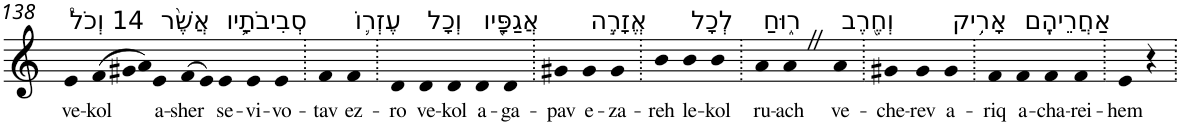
**kern	**text
*part1	*part1
*staff1	*staff1
*I"Piano	*
*I'Pno	*
!!LO:PB:g=z
*clefG2	*
*k[]	*
=138	=138
!LO:TX:a:t=14 וְכֹל֩	!
!	!LO:LY:b
4e	ve-
*Xtuplet	*
!	!LO:LY:b
(>12f	-kol
12g#X	.
12a)	.
!LO:TX:a:t=אֲשֶׁ֨ר	!
!	!LO:LY:b
4e	a-
!	!LO:LY:b
(>8f	-sher
8e)	.
!LO:TX:a:t=סְבִיבֹתָ֥יו	!
!	!LO:LY:b
4e	se-
!	!LO:LY:b
4e	-vi-
!	!LO:LY:b
4e	-vo-
=139.	=139.
!	!LO:LY:b
4f	-tav
!LO:TX:a:t=עֶזְר֛וֹ	!
!	!LO:LY:b
4f	ez-
=140.	=140.
!	!LO:LY:b
4d	-ro
!LO:TX:a:t=וְכָל	!
!	!LO:LY:b
4d	ve-
!	!LO:LY:b
4d	-kol
!LO:TX:a:t=אֲגַפָּ֖יו	!
!	!LO:LY:b
4d	a-
!	!LO:LY:b
4d	-ga-
=141.	=141.
!	!LO:LY:b
4g#X	-pav
!LO:TX:a:t=אֱזָרֶ֣ה	!
!	!LO:LY:b
4g#	e-
!	!LO:LY:b
4g#	-za-
=142.	=142.
!	!LO:LY:b
4b	-reh
!LO:TX:a:t=לְכָל	!
!	!LO:LY:b
4b	le-
!	!LO:LY:b
4b	-kol
=143.	=143.
!LO:TX:a:t=ר֑וּחַ	!
!	!LO:LY:b
4a	ru-
!	!LO:LY:b
4aZ	-ach
!LO:TX:a:t=וְחֶ֖רֶב	!
!	!LO:LY:b
4a	ve-
=144.	=144.
!	!LO:LY:b
4g#X	-che-
!	!LO:LY:b
4g#	-rev
!LO:TX:a:t=אָרִ֥יק	!
!	!LO:LY:b
4g#	a-
=145.	=145.
!	!LO:LY:b
4f	-riq
!LO:TX:a:t=אַחֲרֵיהֶֽם	!
!	!LO:LY:b
4f	a-
!	!LO:LY:b
4f	-cha-
!	!LO:LY:b
4f	-rei-
=146.	=146.
!	!LO:LY:b
4e	-hem
4r	.
=.	=.
*-	*-
